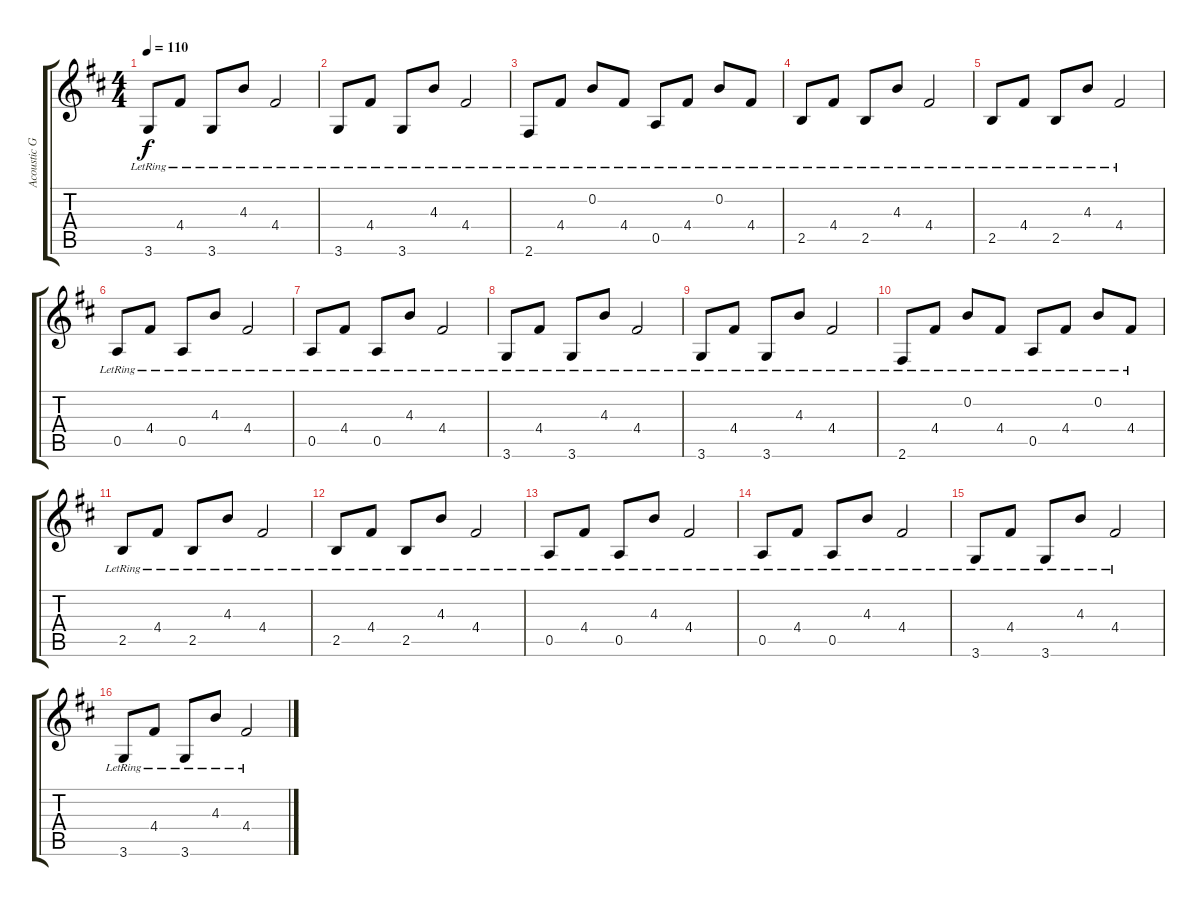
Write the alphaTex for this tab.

\track ("Acoustic Guitar" "Acoustic G") {instrument acousticguitarnylon}
\staff {score tabs}
\tuning (E4 B3 G3 D3 A2 E2) {hide}
\ts (4 4)
\tempo 110
\clef g2
\ks d
3.6{lr}.8{dy f} 4.4{lr}.8 3.6{lr}.8 4.3{lr}.8 4.4{lr}.2 |
3.6{lr}.8 4.4{lr}.8 3.6{lr}.8 4.3{lr}.8 4.4{lr}.2 |
2.6{lr}.8 4.4{lr}.8 0.2{lr}.8 4.4{lr}.8 0.5{lr}.8 4.4{lr}.8 0.2{lr}.8 4.4{lr}.8 |
2.5{lr}.8 4.4{lr}.8 2.5{lr}.8 4.3{lr}.8 4.4{lr}.2 |
2.5{lr}.8 4.4{lr}.8 2.5{lr}.8 4.3{lr}.8 4.4{lr}.2 |
0.5{lr}.8 4.4{lr}.8 0.5{lr}.8 4.3{lr}.8 4.4{lr}.2 |
0.5{lr}.8 4.4{lr}.8 0.5{lr}.8 4.3{lr}.8 4.4{lr}.2 |
3.6{lr}.8 4.4{lr}.8 3.6{lr}.8 4.3{lr}.8 4.4{lr}.2 |
3.6{lr}.8 4.4{lr}.8 3.6{lr}.8 4.3{lr}.8 4.4{lr}.2 |
2.6{lr}.8 4.4{lr}.8 0.2{lr}.8 4.4{lr}.8 0.5{lr}.8 4.4{lr}.8 0.2{lr}.8 4.4{lr}.8 |
2.5{lr}.8 4.4{lr}.8 2.5{lr}.8 4.3{lr}.8 4.4{lr}.2 |
2.5{lr}.8 4.4{lr}.8 2.5{lr}.8 4.3{lr}.8 4.4{lr}.2 |
0.5{lr}.8 4.4{lr}.8 0.5{lr}.8 4.3{lr}.8 4.4{lr}.2 |
0.5{lr}.8 4.4{lr}.8 0.5{lr}.8 4.3{lr}.8 4.4{lr}.2 |
3.6{lr}.8 4.4{lr}.8 3.6{lr}.8 4.3{lr}.8 4.4{lr}.2 |
3.6{lr}.8 4.4{lr}.8 3.6{lr}.8 4.3{lr}.8 4.4{lr}.2
